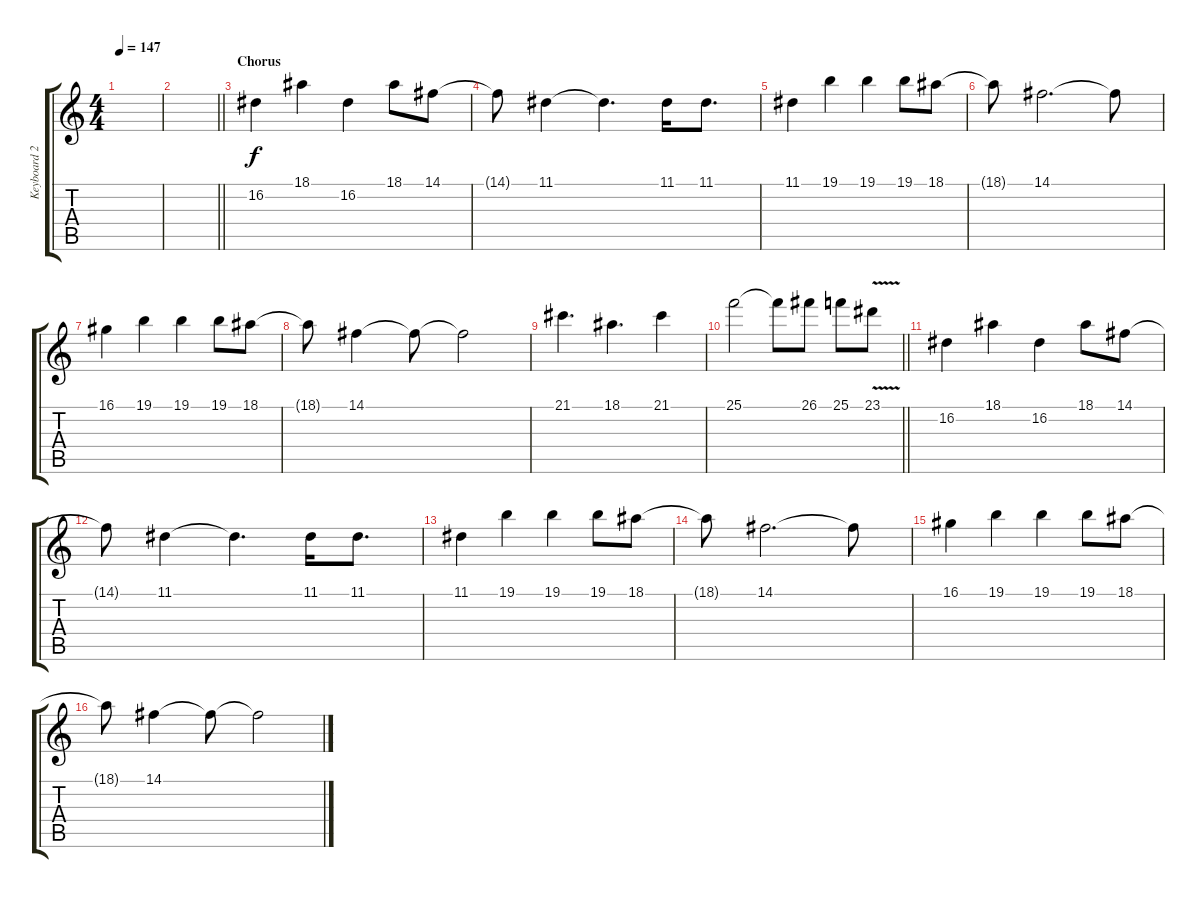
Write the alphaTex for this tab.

\track ("Keyboard 2" "Keyboard 2") {instrument lead1square}
\staff {score tabs}
\tuning (E4 B3 G3 D3 A2 E2) {hide}
\ts (4 4)
\tempo 147
\clef g2
\ks c
|
\barLineRight lightlight
|
\section ("" "Chorus")
16.2.4 18.1.4 16.2.4 18.1.8 14.1.8 |
14.1{t}.8 11.1.4 11.1{t}.4{d} 11.1.16 11.1.8{d} |
11.1.4 19.1.4 19.1.4 19.1.8 18.1.8 |
18.1{t}.8 14.1.2{d} 14.1{t}.8 |
16.1.4 19.1.4 19.1.4 19.1.8 18.1.8 |
18.1{t}.8 14.1.4 14.1{t}.8 14.1{t}.2 |
21.1.4{d} 18.1.4{d} 21.1.4 |
\barLineRight lightlight
25.1.2 25.1{t}.8 26.1.8 25.1.8 23.1{v}.8 |
16.2.4 18.1.4 16.2.4 18.1.8 14.1.8 |
14.1{t}.8 11.1.4 11.1{t}.4{d} 11.1.16 11.1.8{d} |
11.1.4 19.1.4 19.1.4 19.1.8 18.1.8 |
18.1{t}.8 14.1.2{d} 14.1{t}.8 |
16.1.4 19.1.4 19.1.4 19.1.8 18.1.8 |
18.1{t}.8 14.1.4 14.1{t}.8 14.1{t}.2
